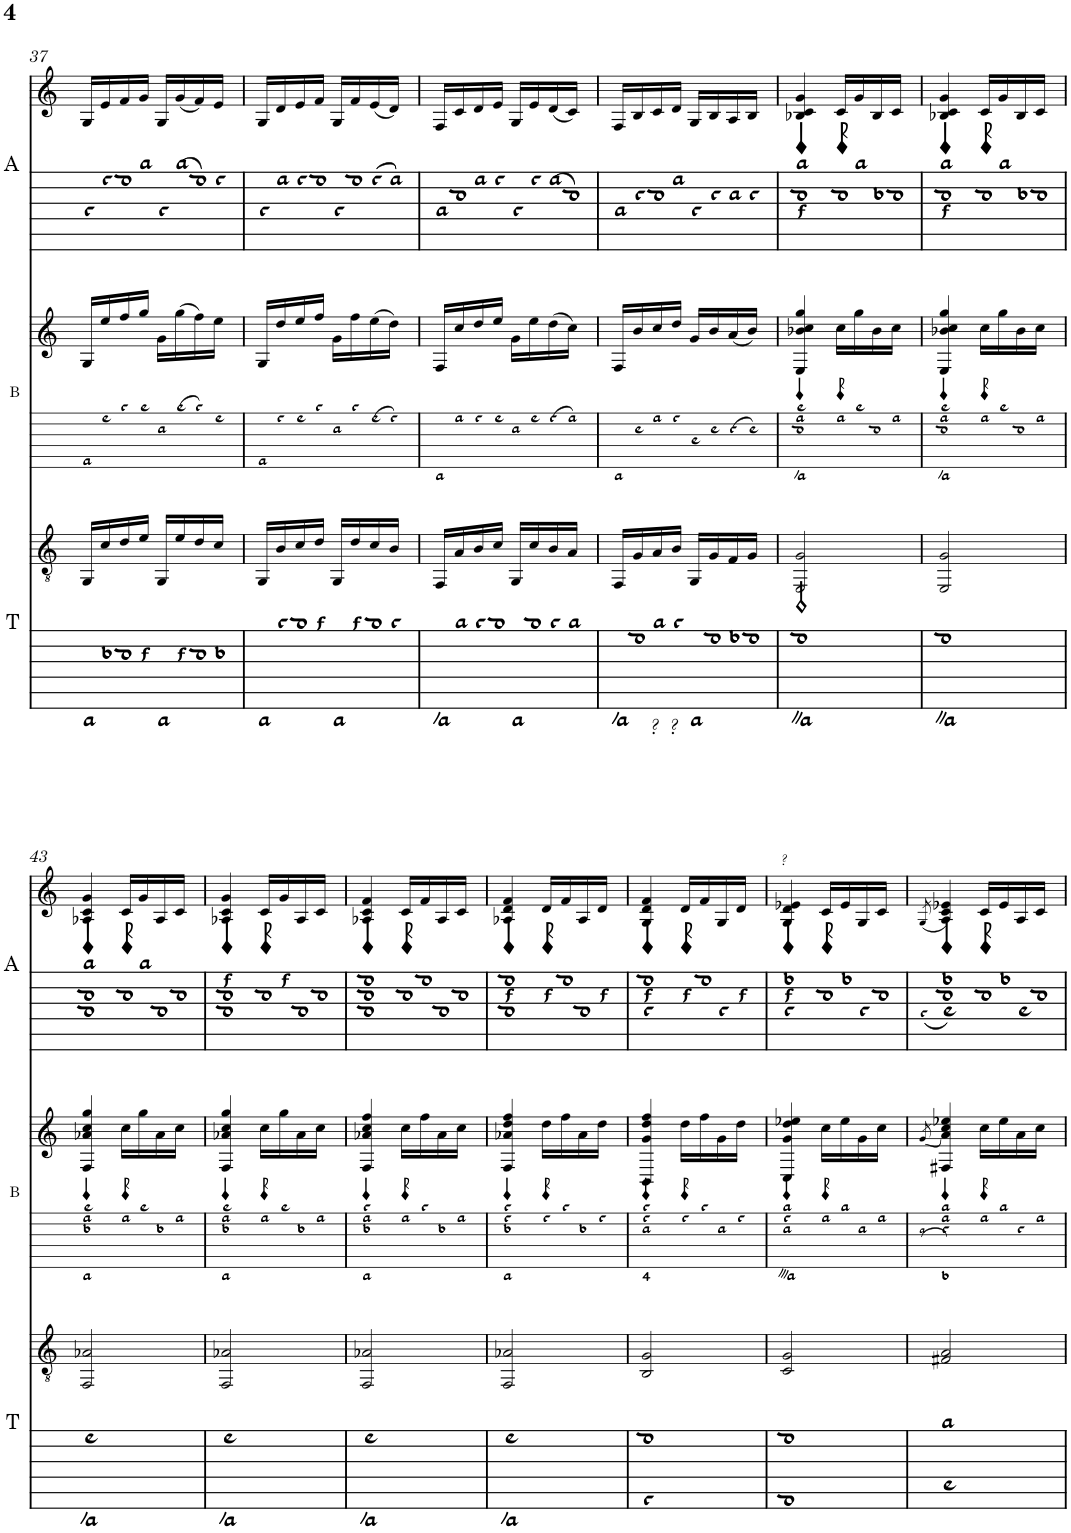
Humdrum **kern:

**kern	**kern	**kern	**kern	**kern	**kern
*part3	*part3	*part2	*part2	*part1	*part1
*staff6	*staff5	*staff4	*staff3	*staff2	*staff1
*I"T	*	*I"B	*	*I"A	*
*I'T	*	*I'B	*	*I'A	*
!!LO:PB:g=z
*	*clefGv2	*	*clefG2	*	*clefG2
*k[]	*k[]	*k[]	*k[]	*k[]	*k[]
*M2/4	*M2/4	*M2/4	*M2/4	*M2/4	*M2/4
=37	=37	=37	=37	=37	=37
16GGLL	16GG/LL	16GLL	16G/LL	16GLL	16G/LL
16cJ	16c/	16eeJ	16ee/	16eJ	16e/
16dL	16d/	16ffL	16ff/	16fL	16f/
16eJJ	16e/JJ	16ggJJ	16gg/JJ	16gJJ	16g/JJ
16GGLL	16GG/LL	16gLL	16g\LL	16GLL	16G/LL
16eJ	16e/	16ggJ	(16gg\	16gJ	(16g/
16dL	16d/	16ffL	16ff\)	16fL	16f/)
16cJJ	16c/JJ	16eeJJ	16ee\JJ	16eJJ	16e/JJ
=38	=38	=38	=38	=38	=38
16GGLL	16GG/LL	16GLL	16G/LL	16GLL	16G/LL
16BJ	16B/	16ddJ	16dd/	16dJ	16d/
16cL	16c/	16eeL	16ee/	16eL	16e/
16dJJ	16d/JJ	16ffJJ	16ff/JJ	16fJJ	16f/JJ
16GGLL	16GG/LL	16gLL	16g\LL	16GLL	16G/LL
16dJ	16d/	16ffJ	16ff\	16fJ	16f/
16cL	16c/	16eeL	(16ee\	16eL	(16e/
16BJJ	16B/JJ	16ddJJ	16dd\JJ)	16dJJ	16d/JJ)
=39	=39	=39	=39	=39	=39
16FFLL	16FF/LL	16FLL	16F/LL	16FLL	16F/LL
16AJ	16A/	16ccJ	16cc/	16cJ	16c/
16BL	16B/	16ddL	16dd/	16dL	16d/
16cJJ	16c/JJ	16eeJJ	16ee/JJ	16eJJ	16e/JJ
16GGLL	16GG/LL	16gLL	16g\LL	16GLL	16G/LL
16cJ	16c/	16eeJ	16ee\	16eJ	16e/
16BL	16B/	16ddL	(16dd\	16dL	(16d/
16AJJ	16A/JJ	16ccJJ	16cc\JJ)	16cJJ	16c/JJ)
=40	=40	=40	=40	=40	=40
16FFLL	16FF/LL	16FLL	16F/LL	16FLL	16F/LL
16GJ	16G/	16bJ	16b/	16BJ	16B/
!LO:TX:b:i:t=?	!	!	!	!	!
16AL	16A/	16ccL	16cc/	16cL	16c/
!LO:TX:b:i:t=?	!	!	!	!	!
16BJJ	16B/JJ	16ddJJ	16dd/JJ	16dJJ	16d/JJ
16GGLL	16GG/LL	16gLL	16g/LL	16GLL	16G/LL
16GJ	16G/	16bJ	16b/	16BJ	16B/
16FL	16F/	16aL	(16a/	16AL	16A/
16GJJ	16G/JJ	16bJJ	16b/JJ)	16BJJ	16B/JJ
=41	=41	=41	=41	=41	=41
2EE 2G	2EE/ 2G/	4E 4b-X 4cc 4gg	4E/ 4b-X/ 4cc/ 4gg/	4B-X 4c 4g	4B-X/ 4c/ 4g/
.	.	16ccLL	16cc\LL	16cLL	16c/LL
.	.	16ggJ	16gg\	16gJ	16g/
.	.	16b-L	16b-\	16B-L	16B-/
.	.	16ccJJ	16cc\JJ	16cJJ	16c/JJ
=42	=42	=42	=42	=42	=42
2EE 2G	2EE/ 2G/	4E 4b-X 4cc 4gg	4E/ 4b-X/ 4cc/ 4gg/	4B-X 4c 4g	4B-X/ 4c/ 4g/
.	.	16ccLL	16cc\LL	16cLL	16c/LL
.	.	16ggJ	16gg\	16gJ	16g/
.	.	16b-L	16b-\	16B-L	16B-/
.	.	16ccJJ	16cc\JJ	16cJJ	16c/JJ
!!LO:LB:g=z
=43	=43	=43	=43	=43	=43
2FF 2A-X	2FF/ 2A-X/	4F 4a-X 4cc 4gg	4F/ 4a-X/ 4cc/ 4gg/	4A-X 4c 4g	4A-X/ 4c/ 4g/
.	.	16ccLL	16cc\LL	16cLL	16c/LL
.	.	16ggJ	16gg\	16gJ	16g/
.	.	16a-L	16a-\	16A-L	16A-/
.	.	16ccJJ	16cc\JJ	16cJJ	16c/JJ
=44	=44	=44	=44	=44	=44
2FF 2A-X	2FF/ 2A-X/	4F 4a-X 4cc 4gg	4F/ 4a-X/ 4cc/ 4gg/	4A-X 4c 4g	4A-X/ 4c/ 4g/
.	.	16ccLL	16cc\LL	16cLL	16c/LL
.	.	16ggJ	16gg\	16gJ	16g/
.	.	16a-L	16a-\	16A-L	16A-/
.	.	16ccJJ	16cc\JJ	16cJJ	16c/JJ
=45	=45	=45	=45	=45	=45
2FF 2A-X	2FF/ 2A-X/	4F 4a-X 4cc 4ff	4F/ 4a-X/ 4cc/ 4ff/	4A-X 4c 4f	4A-X/ 4c/ 4f/
.	.	16ccLL	16cc\LL	16cLL	16c/LL
.	.	16ffJ	16ff\	16fJ	16f/
.	.	16a-L	16a-\	16A-L	16A-/
.	.	16ccJJ	16cc\JJ	16cJJ	16c/JJ
=46	=46	=46	=46	=46	=46
2FF 2A-	2FF/ 2A-X/	4F 4a-X 4dd 4ff	4F/ 4a-X/ 4dd/ 4ff/	4A-X 4d 4f	4A-X/ 4d/ 4f/
.	.	16ddLL	16dd\LL	16dLL	16d/LL
.	.	16ffJ	16ff\	16fJ	16f/
.	.	16a-L	16a-\	16A-L	16A-/
.	.	16ddJJ	16dd\JJ	16dJJ	16d/JJ
=47	=47	=47	=47	=47	=47
2BB 2G	2BB/ 2G/	4BB 4g 4dd 4ff	4BB/ 4g/ 4dd/ 4ff/	4G 4d 4f	4G/ 4d/ 4f/
.	.	16ddLL	16dd\LL	16dLL	16d/LL
.	.	16ffJ	16ff\	16fJ	16f/
.	.	16gL	16g\	16GL	16G/
.	.	16ddJJ	16dd\JJ	16dJJ	16d/JJ
=48	=48	=48	=48	=48	=48
!	!	!	!	!	!LO:TX:a:i:t=?
2C 2G	2C/ 2G/	4C 4g 4dd 4ee-	4C/ 4g/ 4dd/ 4ee-X/	4G 4d 4e-X	4G/ 4d/ 4e-X/
.	.	16ccLL	16cc\LL	16cLL	16c/LL
.	.	16ee-J	16ee-\	16e-J	16e-/
.	.	16gL	16g\	16GL	16G/
.	.	16ccJJ	16cc\JJ	16cJJ	16c/JJ
=49	=49	=49	=49	=49	=49
.	.	qg	(8qg/	qG	(8qG/
2F#X 2A	2F#X/ 2A/	4F# 4a 4cc 4ee-	4F#X/ 4a/ 4cc/ 4ee-X/)	4A 4c 4e-X	4A/ 4c/ 4e-X/)
.	.	16ccLL	16cc\LL	16cLL	16c/LL
.	.	16ee-J	16ee-\	16e-J	16e-/
.	.	16aL	16a\	16AL	16A/
.	.	16ccJJ	16cc\JJ	16cJJ	16c/JJ
=	=	=	=	=	=
*-	*-	*-	*-	*-	*-
